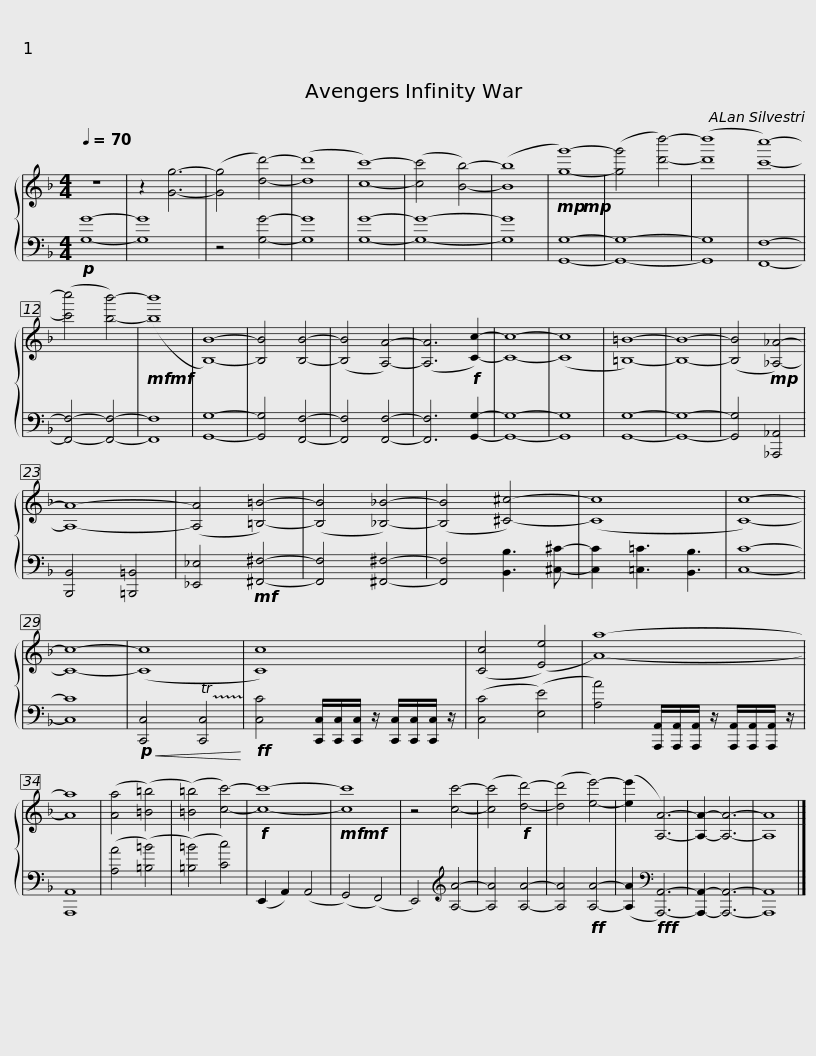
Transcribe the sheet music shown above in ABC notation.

X:1
%%score { 1 | 2 }
L:1/8
Q:1/4=70
M:4/4
I:linebreak $
K:F
V:1 treble
V:2 bass
V:1
 z8 | z2 [Gg]6- | ([Gg]4 [dd']4-) | ([dd']8 | [cc']8-) | %5
 ([cc']4 [Bb]4-) | ([Bb]8 |!mp!!mp! [gg']8-) | ([gg']4 [d'd'']4-) | ([d'd'']8 | %10
 [c'c'']8-) | ([c'c'']4 [bb']4-) |!mf!!mf! ([bb']8 | [B,B]8-) | [B,B]4 [B,B]4- |$ %15
 ([B,B]4 [A,A]4-) | ([A,A]6!f! [Cc]2-) | [Cc]8- | ([Cc]8 | [=B,=B]8-) | %20
 [B,B]8- | ([B,B]4!mp! [_A,_A]4-) | [A,A]8- | ([A,A]4 [=B,=B]4-) | ([B,B]4 [_B,_B]4-) | %25
 ([B,B]4 [^C^c]4-) | ([Cc]8 |$ [Cc]8-) | [Cc]8- | ([Cc]8 | %30
 [Cc]8) | ([Cc]4 ([Ee]4) | [Aa]8-) | [Aa]8 | ([Aa]4 ([=B=b]4) | %35
 ([=B=b]4) [cc']4-) |$!f! [cc']8- |!mf!!mf! [cc']8 | z4 [cc']4- | ([cc']4!f! [dd']4-) | %40
 ([dd']4 [ee']4-) | ([ee']2 [A,A]6-) | [A,A]2- [A,A]6- | [A,A]8 |] %44
V:2
!p! [G,G]8- | [G,G]8 | z4 [G,G]4- | [G,G]8 | [G,G]8- | %5
 [G,G]8- | [G,G]8 | [G,,G,]8- | [G,,G,]8- | [G,,G,]8 | %10
 [F,,F,]8- | [F,,F,]4- [F,,F,]4- | [F,,F,]8 | [G,,G,]8- | [G,,G,]4 [F,,F,]4- |$ %15
 [F,,F,]4 [F,,F,]4- | [F,,F,]6 [G,,G,]2- | [G,,G,]8- | [G,,G,]8 | [G,,G,]8- | %20
 [G,,G,]8- | [G,,G,]4 [_A,,,_A,,]4 | [B,,,B,,]4 [=B,,,=B,,]4 | [_E,,_E,]4!mf! [^F,,^F,]4- | [F,,F,]4 [^F,,^F,]4- | %25
 [F,,F,]4 [B,,B,]3 [^C,^C]- | [C,C]2 [=C,=C]3 [B,,B,]3 |$ [C,C]8- | [C,C]8 |!p!!<(! [C,,C,]4 !trill(!T[C,,C,]4!trill)!!<)! | %30
!ff! [C,C]4 [C,,C,]/[C,,C,]/[C,,C,]/ z/ [C,,C,]/[C,,C,]/[C,,C,]/ z/ | ([C,C]4 ([E,E]4) | [A,A]4) [A,,,A,,]/[A,,,A,,]/[A,,,A,,]/ z/ [A,,,A,,]/[A,,,A,,]/[A,,,A,,]/ z/ | [A,,,A,,]8 | ([A,A]4 ([=B,=B]4) | %35
 ([=B,=B]4) [Cc]4) |$ (E,,2 A,,2) (A,,4 | (G,,4) (F,,4) | E,,4)[K:treble] [A,A]4- | [A,A]4 [A,A]4- | %40
 [A,A]4!ff! [A,A]4- | ([A,A]2[K:bass]!fff! [A,,,A,,]6-) | [A,,,A,,]2- [A,,,A,,]6- | [A,,,A,,]8 |] %44
